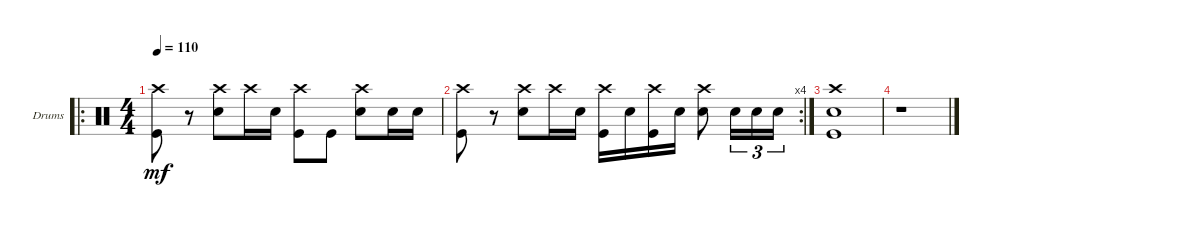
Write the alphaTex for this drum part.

\defaultSystemsLayout 4
\bracketExtendMode groupsimilarinstruments
\firstSystemTrackNameOrientation horizontal
\otherSystemsTrackNameOrientation horizontal
\chordDiagramsInScore
\track ("Drumkit" "Drums") {instrument percussion}
\staff {score}
\articulation defaults
\ro
\ts (4 4)
\tempo 110
\clef neutral
\ks c
("Kick (hit)" "Crash high (hit)").8{dy mf} r.8 ("Snare (hit) 2" "Crash high (hit)").8 "Crash high (hit)".16 "Snare (hit) 2".16 ("Kick (hit)" "Crash high (hit)").8 "Kick (hit)".8 ("Snare (hit) 2" "Crash high (hit)").8 "Snare (hit) 2".16 "Snare (hit) 2".16 |
\rc 4
("Kick (hit)" "Crash high (hit)").8 r.8 ("Snare (hit) 2" "Crash high (hit)").8 "Crash high (hit)".16 "Snare (hit) 2".16 ("Kick (hit)" "Crash high (hit)").16 "Snare (hit) 2".16 ("Kick (hit)" "Crash high (hit)").16 "Snare (hit) 2".16 ("Snare (hit) 2" "Crash high (hit)").8 "Snare (hit) 2".16{tu (3 2)} "Snare (hit) 2".16{tu (3 2)} "Snare (hit) 2".16{tu (3 2)} |
("Crash high (hit)" "Snare (hit) 2" "Kick (hit)").1 |
r.1
